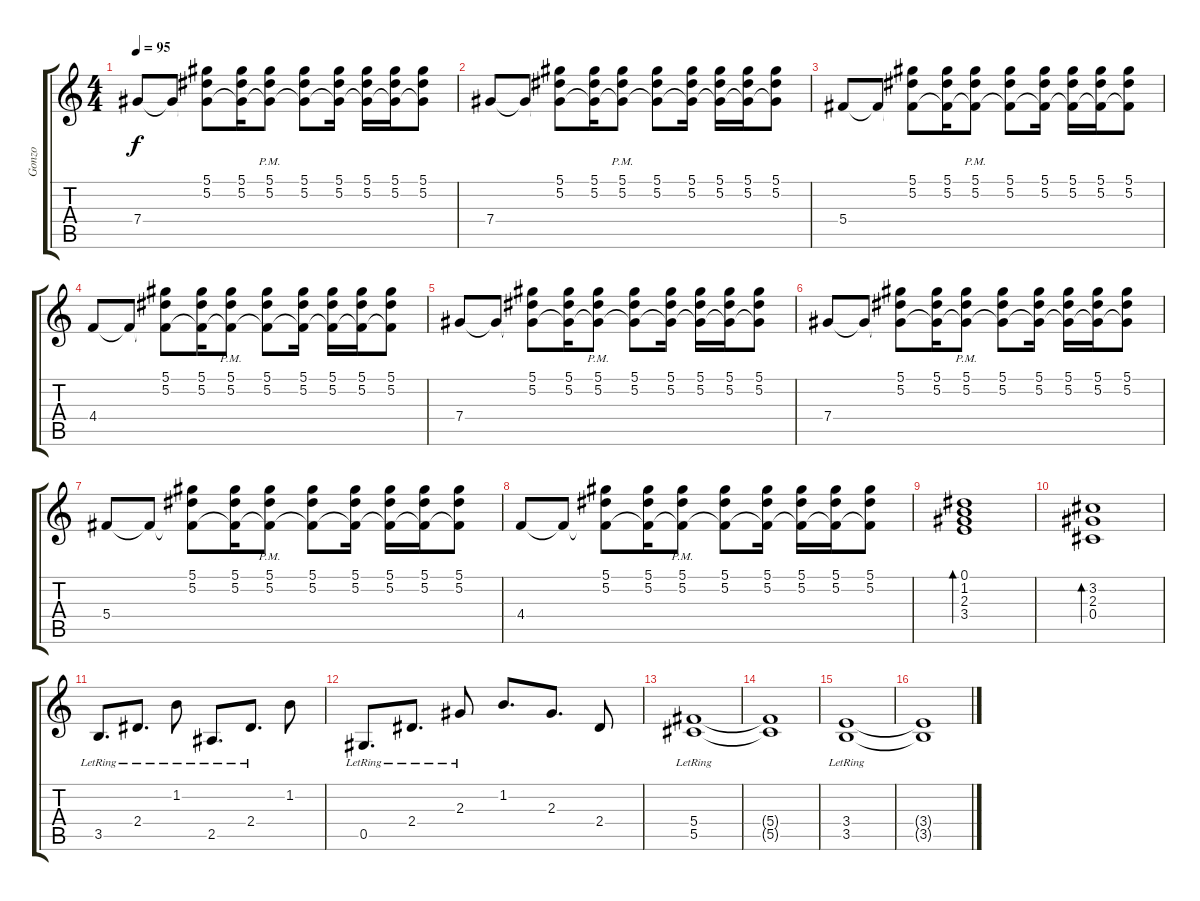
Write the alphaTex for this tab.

\track ("Gonzo" "Gonzo") {instrument electricguitarclean}
\staff {score tabs}
\tuning (Eb4 Bb3 Gb3 Db3 Ab2 Eb2) {hide}
\ts (4 4)
\tempo 95
\clef g2
\ks c
7.4.8{dy f} 7.4{t}.8 (5.1 5.2 7.4{t}).8 (5.1 5.2 7.4{t}).16 (5.1{pm} 5.2{pm} 7.4{t}).8 (5.1 5.2 7.4{t}).8 (5.1 5.2 7.4{t}).16 (5.1 5.2 7.4{t}).16 (5.1 5.2 7.4{t}).16 (5.1 5.2 7.4{t}).8 |
7.4.8 7.4{t}.8 (5.1 5.2 7.4{t}).8 (5.1 5.2 7.4{t}).16 (5.1{pm} 5.2{pm} 7.4{t}).8 (5.1 5.2 7.4{t}).8 (5.1 5.2 7.4{t}).16 (5.1 5.2 7.4{t}).16 (5.1 5.2 7.4{t}).16 (5.1 5.2 7.4{t}).8 |
5.4.8 5.4{t}.8 (5.1 5.2 5.4{t}).8 (5.1 5.2 5.4{t}).16 (5.1{pm} 5.2{pm} 5.4{t}).8 (5.1 5.2 5.4{t}).8 (5.1 5.2 5.4{t}).16 (5.1 5.2 5.4{t}).16 (5.1 5.2 5.4{t}).16 (5.1 5.2 5.4{t}).8 |
4.4.8 4.4{t}.8 (5.1 5.2 4.4{t}).8 (5.1 5.2 4.4{t}).16 (5.1{pm} 5.2{pm} 4.4{t}).8 (5.1 5.2 4.4{t}).8 (5.1 5.2 4.4{t}).16 (5.1 5.2 4.4{t}).16 (5.1 5.2 4.4{t}).16 (5.1 5.2 4.4{t}).8 |
7.4.8 7.4{t}.8 (5.1 5.2 7.4{t}).8 (5.1 5.2 7.4{t}).16 (5.1{pm} 5.2{pm} 7.4{t}).8 (5.1 5.2 7.4{t}).8 (5.1 5.2 7.4{t}).16 (5.1 5.2 7.4{t}).16 (5.1 5.2 7.4{t}).16 (5.1 5.2 7.4{t}).8 |
7.4.8 7.4{t}.8 (5.1 5.2 7.4{t}).8 (5.1 5.2 7.4{t}).16 (5.1{pm} 5.2{pm} 7.4{t}).8 (5.1 5.2 7.4{t}).8 (5.1 5.2 7.4{t}).16 (5.1 5.2 7.4{t}).16 (5.1 5.2 7.4{t}).16 (5.1 5.2 7.4{t}).8 |
5.4.8 5.4{t}.8 (5.1 5.2 5.4{t}).8 (5.1 5.2 5.4{t}).16 (5.1{pm} 5.2{pm} 5.4{t}).8 (5.1 5.2 5.4{t}).8 (5.1 5.2 5.4{t}).16 (5.1 5.2 5.4{t}).16 (5.1 5.2 5.4{t}).16 (5.1 5.2 5.4{t}).8 |
4.4.8 4.4{t}.8 (5.1 5.2 4.4{t}).8 (5.1 5.2 4.4{t}).16 (5.1{pm} 5.2{pm} 4.4{t}).8 (5.1 5.2 4.4{t}).8 (5.1 5.2 4.4{t}).16 (5.1 5.2 4.4{t}).16 (5.1 5.2 4.4{t}).16 (5.1 5.2 4.4{t}).8 |
(0.1 1.2 2.3 3.4).1{bd 240 volume 16 instrument electricguitarclean} |
(3.2 2.3 0.4).1{bd 240} |
3.5{lr}.8{d} 2.4{lr}.8{d} 1.2{lr}.8 2.5{lr}.8{d} 2.4{lr}.8{d} 1.2.8 |
0.5{lr}.8{d} 2.4{lr}.8{d} 2.3{lr}.8 1.2.8{d} 2.3.8{d} 2.4.8 |
(5.4{lr} 5.5{lr}).1 |
(5.4{t} 5.5{t}).1 |
(3.4{lr} 3.5{lr}).1 |
(3.4{t} 3.5{t}).1
